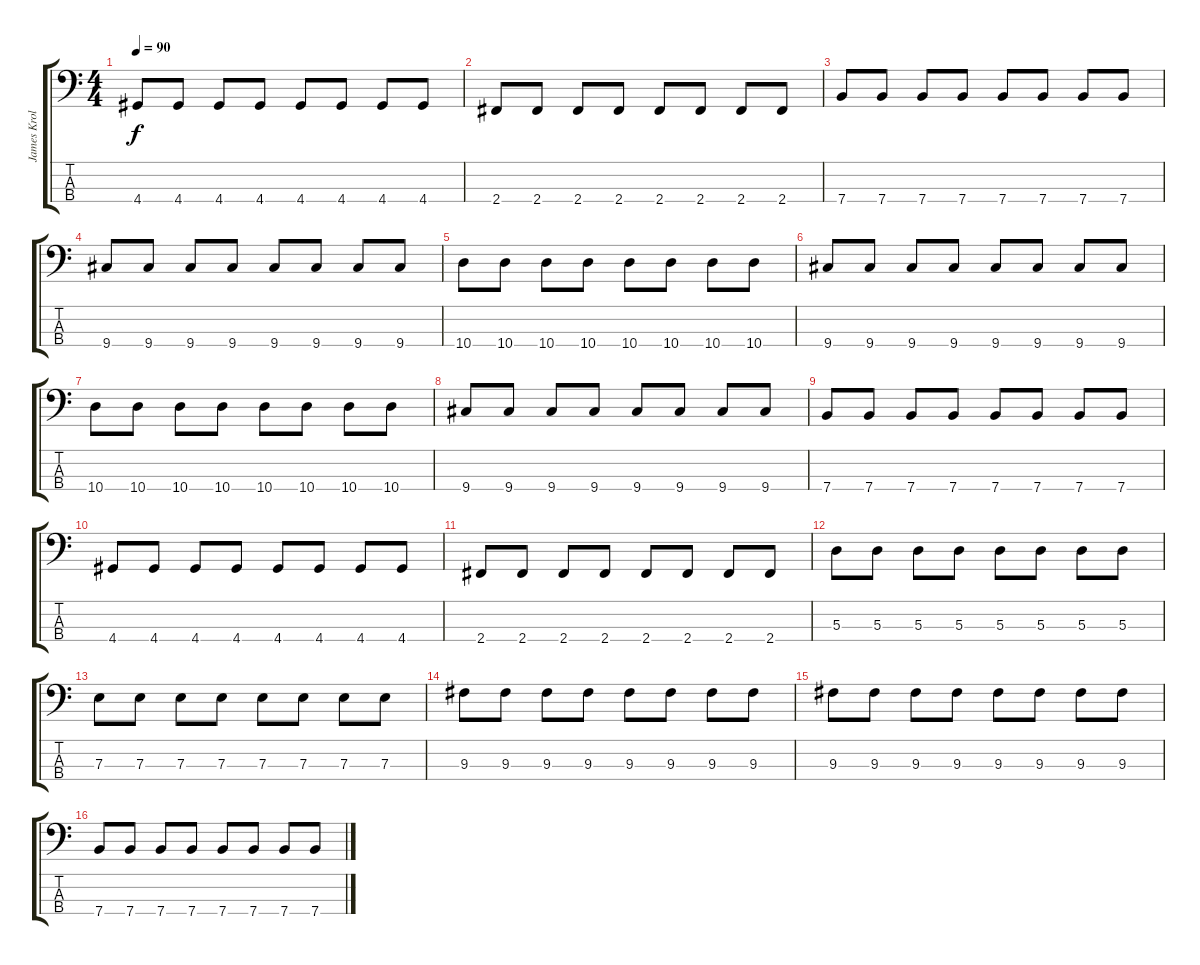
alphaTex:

\track ("James Kroll" "James Krol") {instrument electricbassfinger}
\staff {score tabs}
\tuning (G2 D2 A1 E1) {hide}
\ts (4 4)
\tempo 90
\clef f4
\ks c
4.4.8{dy f} 4.4.8 4.4.8 4.4.8 4.4.8 4.4.8 4.4.8 4.4.8 |
2.4.8 2.4.8 2.4.8 2.4.8 2.4.8 2.4.8 2.4.8 2.4.8 |
7.4.8 7.4.8 7.4.8 7.4.8 7.4.8 7.4.8 7.4.8 7.4.8 |
9.4.8 9.4.8 9.4.8 9.4.8 9.4.8 9.4.8 9.4.8 9.4.8 |
10.4.8 10.4.8 10.4.8 10.4.8 10.4.8 10.4.8 10.4.8 10.4.8 |
9.4.8 9.4.8 9.4.8 9.4.8 9.4.8 9.4.8 9.4.8 9.4.8 |
10.4.8 10.4.8 10.4.8 10.4.8 10.4.8 10.4.8 10.4.8 10.4.8 |
9.4.8 9.4.8 9.4.8 9.4.8 9.4.8 9.4.8 9.4.8 9.4.8 |
7.4.8 7.4.8 7.4.8 7.4.8 7.4.8 7.4.8 7.4.8 7.4.8 |
4.4.8 4.4.8 4.4.8 4.4.8 4.4.8 4.4.8 4.4.8 4.4.8 |
2.4.8 2.4.8 2.4.8 2.4.8 2.4.8 2.4.8 2.4.8 2.4.8 |
5.3.8 5.3.8 5.3.8 5.3.8 5.3.8 5.3.8 5.3.8 5.3.8 |
7.3.8 7.3.8 7.3.8 7.3.8 7.3.8 7.3.8 7.3.8 7.3.8 |
9.3.8 9.3.8 9.3.8 9.3.8 9.3.8 9.3.8 9.3.8 9.3.8 |
9.3.8 9.3.8 9.3.8 9.3.8 9.3.8 9.3.8 9.3.8 9.3.8 |
7.4.8 7.4.8 7.4.8 7.4.8 7.4.8 7.4.8 7.4.8 7.4.8
